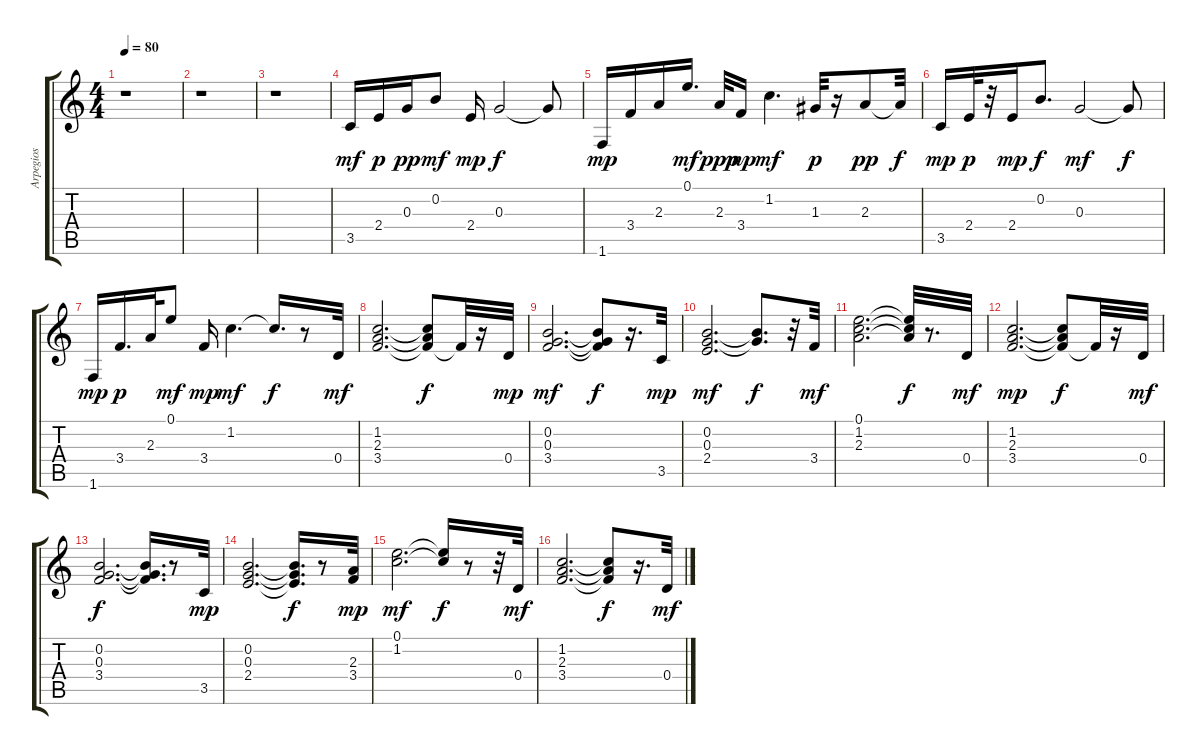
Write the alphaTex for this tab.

\track ("Arpegios" "Arpegios") {instrument electricguitarclean}
\staff {score tabs}
\tuning (E4 B3 G3 D3 A2 E2) {hide}
\ts (4 4)
\tempo 80
\clef g2
\ks c
r.1{dy mf} |
r.1 |
r.1 |
3.5.16 2.4.16{dy p} 0.3.16{dy pp} 0.2.8{dy mf} 2.4.16{dy mp} 0.3.2{dy f} 0.3{t}.8 |
1.6.16{dy mp} 3.4.16 2.3.16 0.1.16{d dy mf} 2.3.32{dy ppp} 3.4.16{dy mp} 1.2.4{d dy mf} 1.3.32{dy p} r.16 2.3.8{dy pp} 2.3{t}.32{dy f} |
3.5.16{dy mp} 2.4.32{dy p} r.32 2.4.16{dy mp} 0.2.8{d dy f} 0.3.2{dy mf} 0.3{t}.8{dy f} |
1.6.16{dy mp} 3.4.16{d dy p} 2.3.32 0.1.8{dy mf} 3.4.16{dy mp} 1.2.4{d dy mf} 1.2{t}.16{d dy f} r.8 0.4.32{dy mf} |
(1.2 2.3 3.4).2{d} (1.2{t} 2.3{t} 3.4{t}).8{dy f} 3.4{t}.32 r.16 0.4.32{dy mp} |
(0.2 0.3 3.4).2{d dy mf} (0.2{t} 0.3{t} 3.4{t}).8{dy f} r.16{d} 3.5.32{dy mp} |
(0.2 0.3 2.4).2{d dy mf} (0.2{t} 0.3{t}).8{d dy f} r.32 3.4.32{dy mf} |
(0.1 1.2 2.3).2{d} (0.1{t} 1.2{t} 2.3{t}).32{dy f} r.8{d} 0.4.32{dy mf} |
(1.2 2.3 3.4).2{d dy mp} (1.2{t} 2.3{t} 3.4{t}).8{dy f} 3.4{t}.32 r.16 0.4.32{dy mf} |
(0.2 0.3 3.4).2{d dy f} (0.2{t} 0.3{t} 3.4{t}).16{d} r.8 3.5.32{dy mp} |
(0.2 0.3 2.4).2{d} (0.2{t} 0.3{t} 2.4{t}).16{d dy f} r.8 (2.3 3.4).32{dy mp} |
(0.1 1.2).2{d dy mf} (0.1{t} 1.2{t}).16{dy f} r.8 r.32 0.4.32{dy mf} |
(1.2 2.3 3.4).2{d} (1.2{t} 2.3{t} 3.4{t}).8{dy f} r.16{d} 0.4.32{dy mf}
